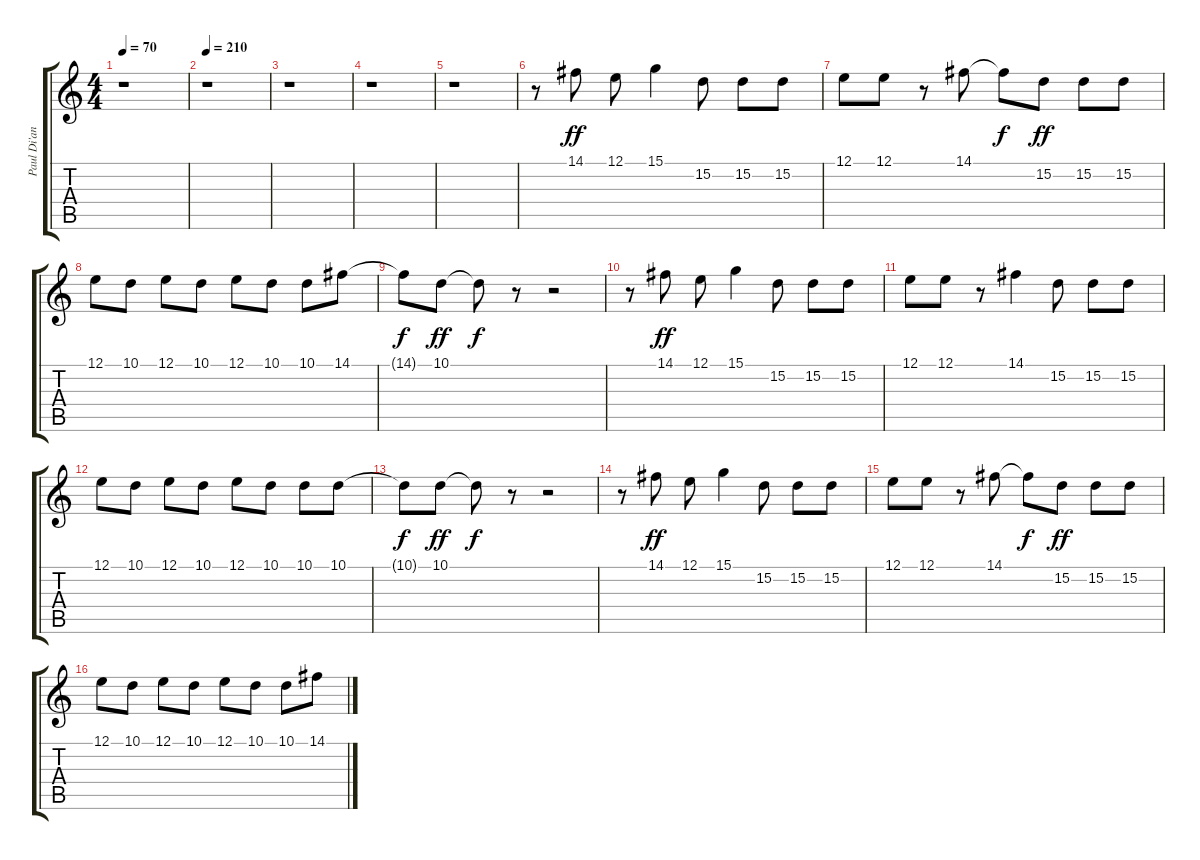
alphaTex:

\track ("Paul Di'anno" "Paul Di'an") {instrument choiraahs}
\staff {score tabs}
\tuning (E4 B3 G3 D3 A2 E2) {hide}
\ts (4 4)
\tempo 70
\clef g2
\ks c
r.1{dy ff} |
\tempo 210
r.1 |
r.1 |
r.1 |
r.1 |
r.8 14.1.8 12.1.8 15.1.4 15.2.8 15.2.8 15.2.8 |
12.1.8 12.1.8 r.8 14.1.8 14.1{t}.8{dy f} 15.2.8{dy ff} 15.2.8 15.2.8 |
12.1.8 10.1.8 12.1.8 10.1.8 12.1.8 10.1.8 10.1.8 14.1.8 |
14.1{t}.8{dy f} 10.1.8{dy ff} 10.1{t}.8{dy f} r.8 r.2 |
r.8 14.1.8{dy ff} 12.1.8 15.1.4 15.2.8 15.2.8 15.2.8 |
12.1.8 12.1.8 r.8 14.1.4 15.2.8 15.2.8 15.2.8 |
12.1.8 10.1.8 12.1.8 10.1.8 12.1.8 10.1.8 10.1.8 10.1.8 |
10.1{t}.8{dy f} 10.1.8{dy ff} 10.1{t}.8{dy f} r.8 r.2 |
r.8 14.1.8{dy ff} 12.1.8 15.1.4 15.2.8 15.2.8 15.2.8 |
12.1.8 12.1.8 r.8 14.1.8 14.1{t}.8{dy f} 15.2.8{dy ff} 15.2.8 15.2.8 |
12.1.8 10.1.8 12.1.8 10.1.8 12.1.8 10.1.8 10.1.8 14.1.8
